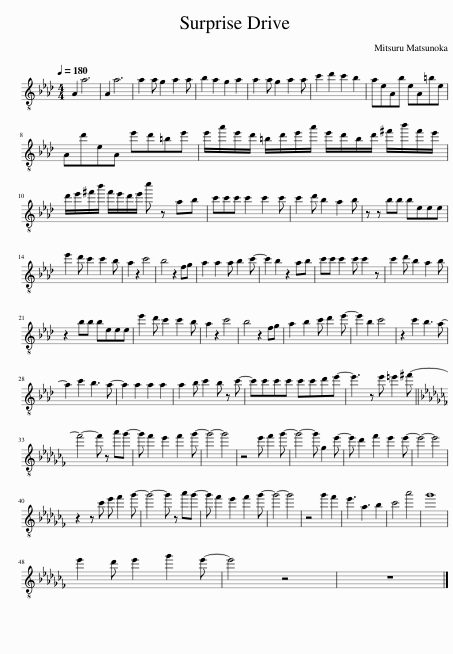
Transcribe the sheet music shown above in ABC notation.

X:1
L:1/8
Q:1/4=180
M:4/4
I:linebreak $
K:Ab
V:1 treble-8
V:1
 A2 a6 | A2 a6 | a2 a g2 a2 a | b2 a2 g2 a2 | a2 a g2 a2 a | %5
 c'2 d'2 c'2 b2 | aeAb eA=be |$ Ad'eA e'd'=be' | e'/a'/e'/d'/ =b/d'/e'/a'/ e'/d'/b/d'/ ^f'/b'/f'/e'/ |$ d'/e'/^f'/b'/ f'/e'/d'/e'/ c'' z ab | %10
 c'c'c' c'2 c'2 c' | c'2 d' b2 a2 b | z z bb beee |$ e'2 d' c'2 c'2 b | a2 z2 c'4 | %15
 b4 z2 fg | a2 a2 a b2 c'- | c'2 b2 z2 ab | c'c' c'2 c' c'2 z | c'2 d' b2 a2 b |$ %20
 z2 bb beee | e'2 d' c'2 c'2 b | a2 z2 c'4 | b4 z2 fg | a2 b2 c' d'2 e'- | %25
 e'2 b2 c'4 | z2 c'2 b3 a- |$ a2 c'2 b3 a- | a2 a2 a2 a2 | a2 b c'2 b z c'- | %30
 c'c'c'c' c'c'd'e'- | e'3 z e' =e'2 ^f'- ||$[K:Cb] f'4- f' z a'g'- | g' f'2 e'2 f'2 g'- | g'4- g'4 | %35
 z4 e' f'2 g'- | g'4- g' g2 e'- | e' d'2 f'2 e'2 e'- | e'4- e'4 |$ z2 z c' e' f'2 g'- | %40
 g'4- g' z a'g'- | g' f'2 e'2 f'2 g'- | g'4- g'4 | z4 g'2 f'2 | e'3 a3 b2 | %45
 c'4 a'4 | g'8 |$ e'2 d' e'2 g'2 e'- | e'4 z4 | z8 |] %50
